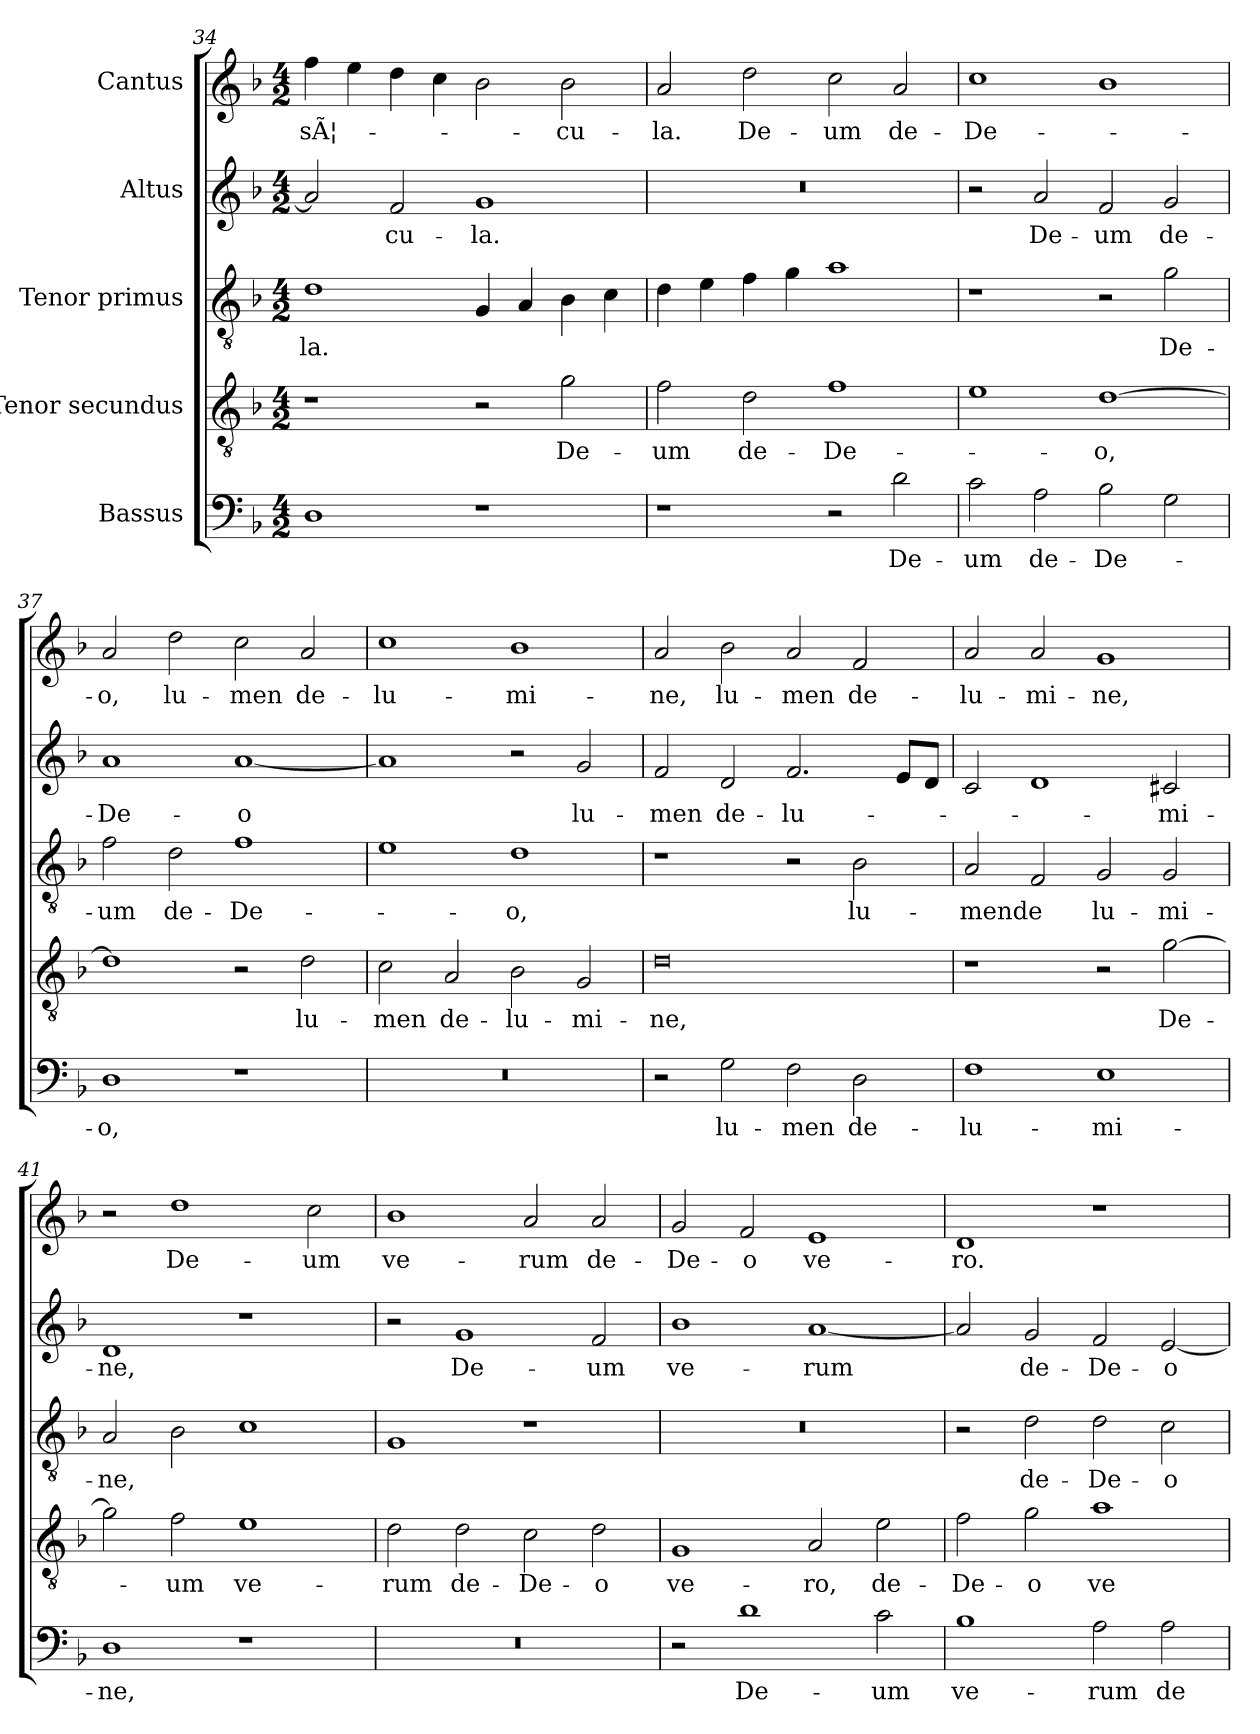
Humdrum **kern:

**kern	**text	**kern	**text	**kern	**text	**kern	**text	**kern	**text
*part5	*part5	*part4	*part4	*part3	*part3	*part2	*part2	*part1	*part1
*staff5	*staff5	*staff4	*staff4	*staff3	*staff3	*staff2	*staff2	*staff1	*staff1
*I"Bassus	*	*I"Tenor secundus	*	*I"Tenor primus	*	*I"Altus	*	*I"Cantus	*
*clefF4	*	*clefGv2	*	*clefGv2	*	*clefG2	*	*clefG2	*
*k[b-]	*	*k[b-]	*	*k[b-]	*	*k[b-]	*	*k[b-]	*
*M4/2	*	*M4/2	*	*M4/2	*	*M4/2	*	*M4/2	*
=34	=34	=34	=34	=34	=34	=34	=34	=34	=34
1D\	.	1r	.	1d\	-la.	2a/]	.	4ff\	sÃ¦-
.	.	.	.	.	.	.	.	4ee\	.
.	.	.	.	.	.	2f/	-cu-	4dd\	.
.	.	.	.	.	.	.	.	4cc\	.
1r	.	2r	.	4G/	.	1g/	-la.	2b-\	.
.	.	.	.	4A/	.	.	.	.	.
.	.	2g\	De-	4B-\	.	.	.	2b-\	-cu-
.	.	.	.	4c\	.	.	.	.	.
=35	=35	=35	=35	=35	=35	=35	=35	=35	=35
1r	.	2f\	-um	4d\	.	0r	.	2a/	-la.
.	.	.	.	4e\	.	.	.	.	.
.	.	2d\	de-	4f\	.	.	.	2dd\	De-
.	.	.	.	4g\	.	.	.	.	.
2r	.	1f\	De-	1a\	.	.	.	2cc\	-um
2d\	De-	.	.	.	.	.	.	2a/	de-
=36	=36	=36	=36	=36	=36	=36	=36	=36	=36
2c\	-um	1e\	.	1r	.	2r	.	1cc\	De-
2A\	de-	.	.	.	.	2a/	De-	.	.
2B-\	De-	[1d\	-o,	2r	.	2f/	-um	1b-\	.
2G\	.	.	.	2g\	De-	2g/	de-	.	.
=37	=37	=37	=37	=37	=37	=37	=37	=37	=37
1D\	-o,	1d\]	.	2f\	-um	1a/	De-	2a/	-o,
.	.	.	.	2d\	de-	.	.	2dd\	lu-
1r	.	2r	.	1f\	De-	[1a/	-o	2cc\	-men
.	.	2d\	lu-	.	.	.	.	2a/	de-
=38	=38	=38	=38	=38	=38	=38	=38	=38	=38
0r	.	2c\	-men	1e\	.	1a/]	.	1cc\	lu-
.	.	2A/	de-	.	.	.	.	.	.
.	.	2B-\	lu-	1d\	-o,	2r	.	1b-\	-mi-
.	.	2G/	-mi-	.	.	2g/	lu-	.	.
=39	=39	=39	=39	=39	=39	=39	=39	=39	=39
2r	.	0d\	-ne,	1r	.	2f/	-men	2a/	-ne,
2G\	lu-	.	.	.	.	2d/	de-	2b-\	lu-
2F\	-men	.	.	2r	.	2.f/	lu-	2a/	-men
2D\	de-	.	.	2B-\	lu-	.	.	2f/	de-
.	.	.	.	.	.	8e/L	.	.	.
.	.	.	.	.	.	8d/J	.	.	.
=40	=40	=40	=40	=40	=40	=40	=40	=40	=40
1F\	lu-	1r	.	2A/	-mende	2c/	.	2a/	lu-
.	.	.	.	2F/	.	1d/	.	2a/	-mi-
1E\	-mi-	2r	.	2G/	lu-	.	.	1g/	-ne,
.	.	[2g\	De-	2G/	-mi-	2c#X/	-mi-	.	.
=41	=41	=41	=41	=41	=41	=41	=41	=41	=41
1D\	-ne,	2g\]	.	2A/	-ne,	1d/	-ne,	2r	.
.	.	2f\	-um	2B-\	.	.	.	1dd\	De-
1r	.	1e\	ve-	1c\	.	1r	.	.	.
.	.	.	.	.	.	.	.	2cc\	-um
=42	=42	=42	=42	=42	=42	=42	=42	=42	=42
0r	.	2d\	-rum	1G/	.	2r	.	1b-\	ve-
.	.	2d\	de-	.	.	1g/	De-	.	.
.	.	2c\	De-	1r	.	.	.	2a/	-rum
.	.	2d\	-o	.	.	2f/	-um	2a/	de-
=43	=43	=43	=43	=43	=43	=43	=43	=43	=43
2r	.	1G/	ve-	0r	.	1b-\	ve-	2g/	De-
1d\	De-	.	.	.	.	.	.	2f/	-o
.	.	2A/	-ro,	.	.	[1a/	-rum	1e/	ve-
2c\	-um	2e\	de-	.	.	.	.	.	.
=44	=44	=44	=44	=44	=44	=44	=44	=44	=44
1B-\	ve-	2f\	De-	2r	.	2a/]	.	1d/	-ro.
.	.	2g\	-o	2d\	de-	2g/	de-	.	.
2A\	-rum	1a\	ve-	2d\	De-	2f/	De-	1r	.
2A\	de-	.	.	2c\	-o	[2e/	-o	.	.
=	=	=	=	=	=	=	=	=	=
*-	*-	*-	*-	*-	*-	*-	*-	*-	*-
